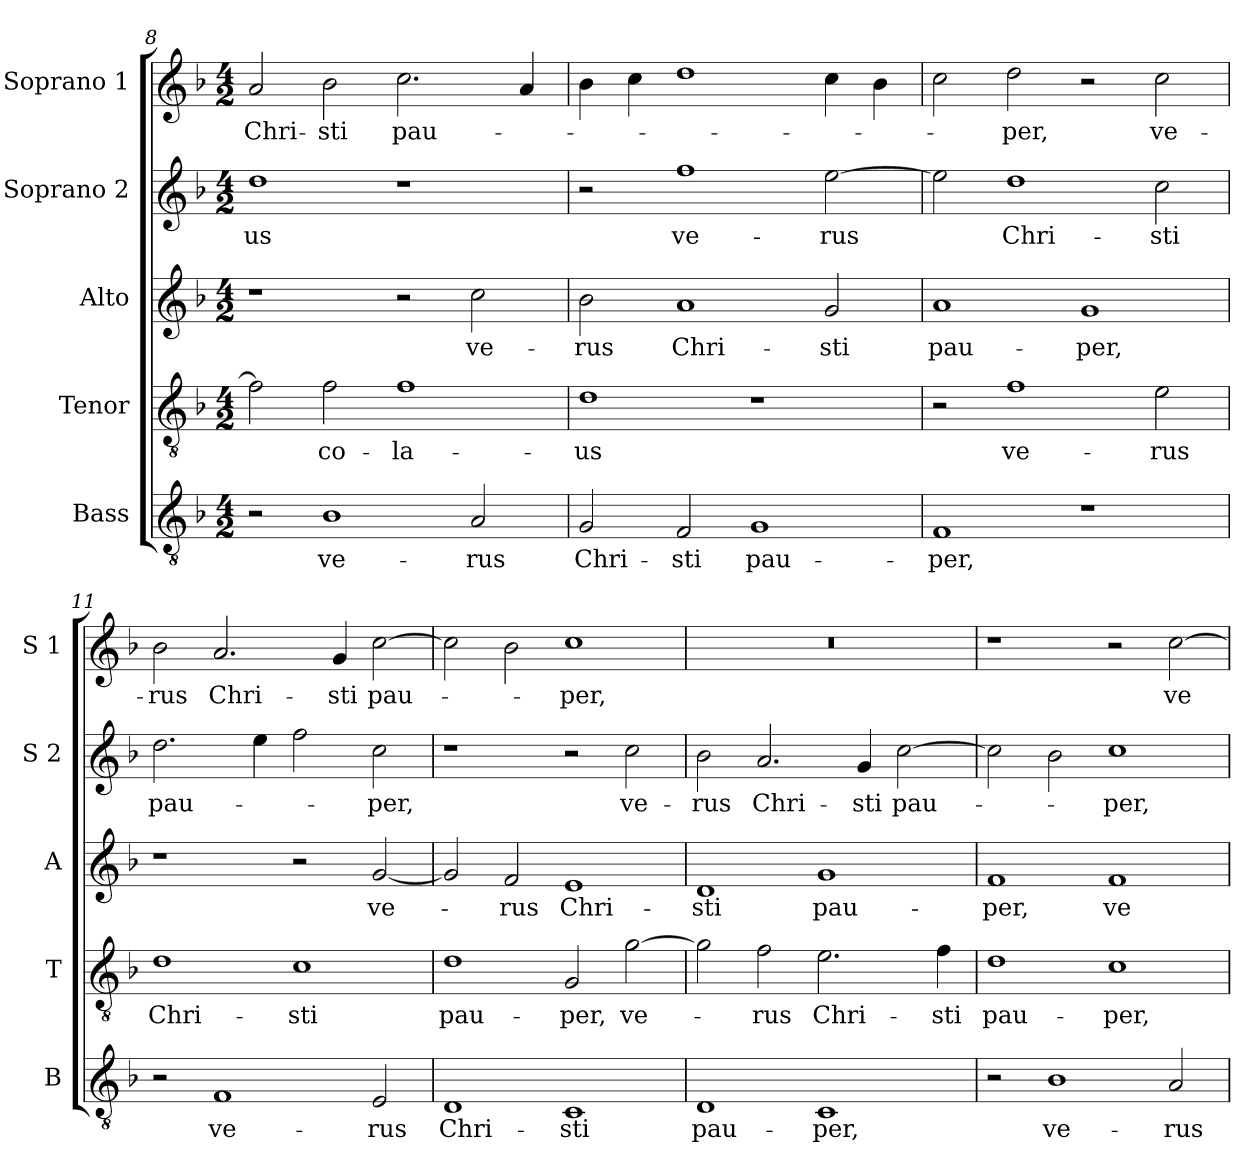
**kern	**text	**kern	**text	**kern	**text	**kern	**text	**kern	**text
*part5	*part5	*part4	*part4	*part3	*part3	*part2	*part2	*part1	*part1
*staff5	*staff5	*staff4	*staff4	*staff3	*staff3	*staff2	*staff2	*staff1	*staff1
*I"Bass	*	*I"Tenor	*	*I"Alto	*	*I"Soprano 2	*	*I"Soprano 1	*
*I'B	*	*I'T	*	*I'A	*	*I'S 2	*	*I'S 1	*
*clefGv2	*	*clefGv2	*	*clefG2	*	*clefG2	*	*clefG2	*
*k[b-]	*	*k[b-]	*	*k[b-]	*	*k[b-]	*	*k[b-]	*
*F:	*	*F:	*	*F:	*	*F:	*	*F:	*
*M4/2	*	*M4/2	*	*M4/2	*	*M4/2	*	*M4/2	*
=8	=8	=8	=8	=8	=8	=8	=8	=8	=8
!	!	!	!	!	!	!	!LO:LY:b	!	!LO:LY:b
2r	.	2f\]	.	1r	.	1dd	-us	2a/	Chri-
!	!LO:LY:b	!	!LO:LY:b	!	!	!	!	!	!LO:LY:b
1B-	ve-	2f\	-co-	.	.	.	.	2b-\	-sti
!	!	!	!LO:LY:b	!	!	!	!	!	!LO:LY:b
.	.	1f	-la-	2r	.	1r	.	2.cc\	pau-
!	!LO:LY:b	!	!	!	!LO:LY:b	!	!	!	!
2A/	-rus	.	.	2cc\	ve-	.	.	.	.
.	.	.	.	.	.	.	.	4a/	.
!!LO:PB:g=z
=9	=9	=9	=9	=9	=9	=9	=9	=9	=9
!	!LO:LY:b	!	!LO:LY:b	!	!LO:LY:b	!	!	!	!
2G/	Chri-	1d	-us	2b-\	-rus	2r	.	4b-\	.
.	.	.	.	.	.	.	.	4cc\	.
!	!LO:LY:b	!	!	!	!LO:LY:b	!	!LO:LY:b	!	!
2F/	-sti	.	.	1a	Chri-	1ff	ve-	1dd	.
!	!LO:LY:b	!	!	!	!	!	!	!	!
1G	pau-	1r	.	.	.	.	.	.	.
!	!	!	!	!	!LO:LY:b	!	!LO:LY:b	!	!
.	.	.	.	2g/	-sti	[2ee\	-rus	4cc\	.
.	.	.	.	.	.	.	.	4b-\	.
=10	=10	=10	=10	=10	=10	=10	=10	=10	=10
!	!LO:LY:b	!	!	!	!LO:LY:b	!	!	!	!
1F	-per,	2r	.	1a	pau-	2ee\]	.	2cc\	.
!	!	!	!LO:LY:b	!	!	!	!LO:LY:b	!	!LO:LY:b
.	.	1f	ve-	.	.	1dd	Chri-	2dd\	-per,
!	!	!	!	!	!LO:LY:b	!	!	!	!
1r	.	.	.	1g	-per,	.	.	2r	.
!	!	!	!LO:LY:b	!	!	!	!LO:LY:b	!	!LO:LY:b
.	.	2e\	-rus	.	.	2cc\	-sti	2cc\	ve-
=11	=11	=11	=11	=11	=11	=11	=11	=11	=11
!	!	!	!LO:LY:b	!	!	!	!LO:LY:b	!	!LO:LY:b
2r	.	1d	Chri-	1r	.	2.dd\	pau-	2b-\	-rus
!	!LO:LY:b	!	!	!	!	!	!	!	!LO:LY:b
1F	ve-	.	.	.	.	.	.	2.a/	Chri-
.	.	.	.	.	.	4ee\	.	.	.
!	!	!	!LO:LY:b	!	!	!	!	!	!
.	.	1c	-sti	2r	.	2ff\	.	.	.
!	!	!	!	!	!	!	!	!	!LO:LY:b
.	.	.	.	.	.	.	.	4g/	-sti
!	!LO:LY:b	!	!	!	!LO:LY:b	!	!LO:LY:b	!	!LO:LY:b
2E/	-rus	.	.	[2g/	ve-	2cc\	-per,	[2cc\	pau-
=12	=12	=12	=12	=12	=12	=12	=12	=12	=12
!	!LO:LY:b	!	!LO:LY:b	!	!	!	!	!	!
1D	Chri-	1d	pau-	2g/]	.	1r	.	2cc\]	.
!	!	!	!	!	!LO:LY:b	!	!	!	!
.	.	.	.	2f/	-rus	.	.	2b-\	.
!	!LO:LY:b	!	!LO:LY:b	!	!LO:LY:b	!	!	!	!LO:LY:b
1C	-sti	2G/	-per,	1e	Chri-	2r	.	1cc	-per,
!	!	!	!LO:LY:b	!	!	!	!LO:LY:b	!	!
.	.	[2g\	ve-	.	.	2cc\	ve-	.	.
!!LO:LB:g=z
=13	=13	=13	=13	=13	=13	=13	=13	=13	=13
!	!LO:LY:b	!	!	!	!LO:LY:b	!	!LO:LY:b	!	!
1D	pau-	2g\]	.	1d	-sti	2b-\	-rus	0r	.
!	!	!	!LO:LY:b	!	!	!	!LO:LY:b	!	!
.	.	2f\	-rus	.	.	2.a/	Chri-	.	.
!	!LO:LY:b	!	!LO:LY:b	!	!LO:LY:b	!	!	!	!
1C	-per,	2.e\	Chri-	1g	pau-	.	.	.	.
!	!	!	!	!	!	!	!LO:LY:b	!	!
.	.	.	.	.	.	4g/	-sti	.	.
!	!	!	!	!	!	!	!LO:LY:b	!	!
.	.	.	.	.	.	[2cc\	pau-	.	.
!	!	!	!LO:LY:b	!	!	!	!	!	!
.	.	4f\	-sti	.	.	.	.	.	.
=14	=14	=14	=14	=14	=14	=14	=14	=14	=14
!	!	!	!LO:LY:b	!	!LO:LY:b	!	!	!	!
2r	.	1d	pau-	1f	-per,	2cc\]	.	1r	.
!	!LO:LY:b	!	!	!	!	!	!	!	!
1B-	ve-	.	.	.	.	2b-\	.	.	.
!	!	!	!LO:LY:b	!	!LO:LY:b	!	!LO:LY:b	!	!
.	.	1c	-per,	1f	ve-	1cc	-per,	2r	.
!	!LO:LY:b	!	!	!	!	!	!	!	!LO:LY:b
2A/	-rus	.	.	.	.	.	.	[2cc\	ve-
=	=	=	=	=	=	=	=	=	=
*-	*-	*-	*-	*-	*-	*-	*-	*-	*-
